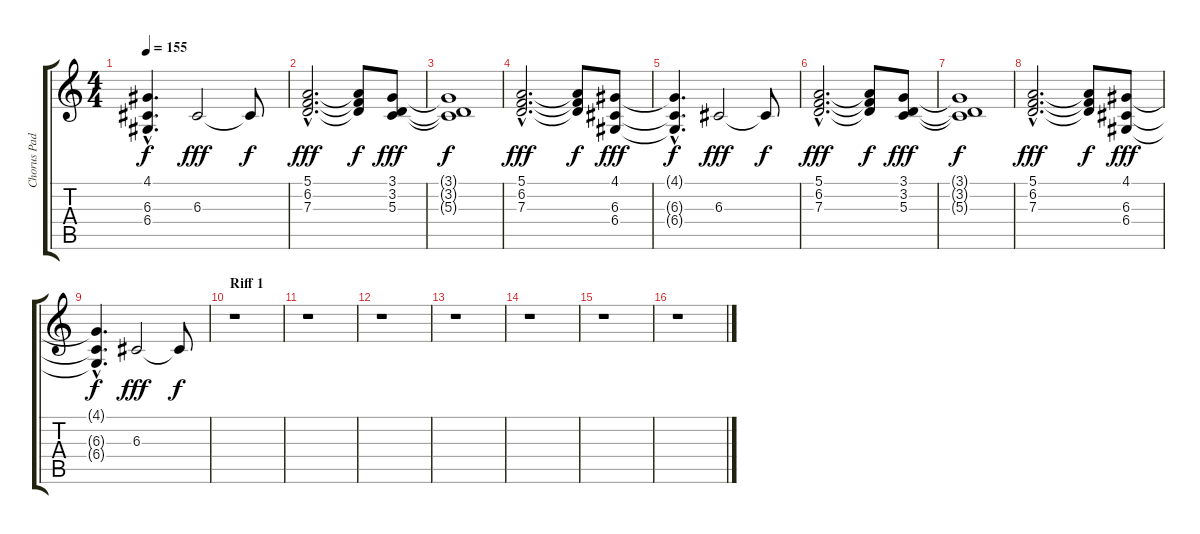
\track ("Chorus Pad" "Chorus Pad") {instrument stringensemble2}
\staff {score tabs}
\tuning (E4 B3 G3 D3 A2 E2) {hide}
\ts (4 4)
\tempo 155
\clef g2
\ks c
(4.1{t} 6.3{hac t} 6.4{t}).4{d dy f} 6.3.2{dy fff} 6.3{t}.8{dy f} |
(5.1{hac} 6.2{hac} 7.3{hac}).2{d dy fff} (5.1{t} 6.2{t} 7.3{t}).8{dy f} (3.1 3.2 5.3).8{dy fff} |
(3.1{t} 3.2{t} 5.3{t}).1{dy f} |
(5.1{hac} 6.2{hac} 7.3{hac}).2{d dy fff} (5.1{t} 6.2{t} 7.3{t}).8{dy f} (4.1 6.3 6.4).8{dy fff} |
(4.1{t} 6.3{hac t} 6.4{t}).4{d dy f} 6.3.2{dy fff} 6.3{t}.8{dy f} |
(5.1{hac} 6.2{hac} 7.3{hac}).2{d dy fff} (5.1{t} 6.2{t} 7.3{t}).8{dy f} (3.1 3.2 5.3).8{dy fff} |
(3.1{t} 3.2{t} 5.3{t}).1{dy f} |
(5.1{hac} 6.2{hac} 7.3{hac}).2{d dy fff} (5.1{t} 6.2{t} 7.3{t}).8{dy f} (4.1 6.3 6.4).8{dy fff} |
(4.1{t} 6.3{hac t} 6.4{t}).4{d dy f} 6.3.2{dy fff} 6.3{t}.8{dy f} |
\section ("" "Riff 1")
r.1 |
r.1 |
r.1 |
r.1 |
r.1 |
r.1 |
r.1
